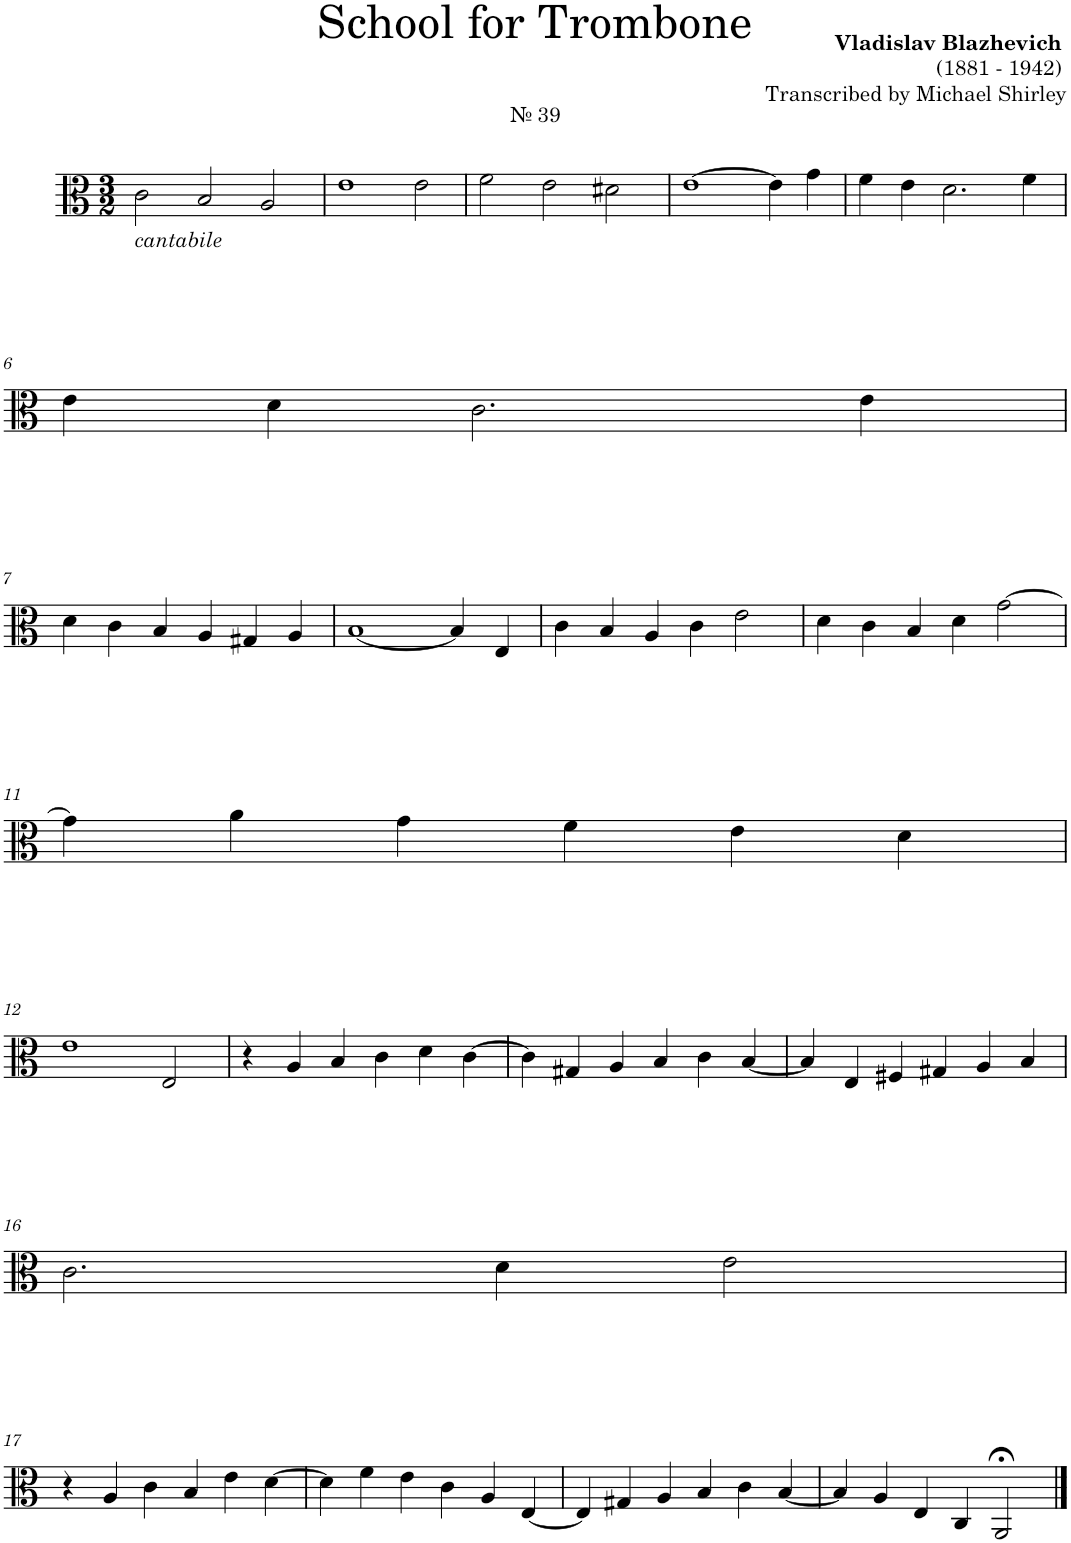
**kern
*part1
*staff1
*I"Trombone
*I'Tbn.
*clefC3
*k[]
*M3/2
=1
!LO:TX:a:t=№ 39
!LO:TX:b:i:t=cantabile
2c\
2B/
2A/
=2
1e
2e\
=3
2f\
2e\
2d#X\
=4
[1e
4e\]
4g\
=5
4f\
4e\
2.d\
4f\
!!LO:LB:g=z
=6
4e\
4d\
2.c\
4e\
!!LO:LB:g=z
=7
4d\
4c\
4B/
4A/
4G#X/
4A/
=8
[1B
4B/]
4E/
=9
4c\
4B/
4A/
4c\
2e\
=10
4d\
4c\
4B/
4d\
[2g\
!!LO:LB:g=z
=11
4g\]
4a\
4g\
4f\
4e\
4d\
!!LO:LB:g=z
=12
1e
2E/
=13
4r
4A/
4B/
4c\
4d\
[4c\
=14
4c\]
4G#X/
4A/
4B/
4c\
[4B/
=15
4B/]
4E/
4F#X/
4G#X/
4A/
4B/
!!LO:LB:g=z
=16
2.c\
4d\
2e\
!!LO:LB:g=z
=17
4r
4A/
4c\
4B/
4e\
[4d\
=18
4d\]
4f\
4e\
4c\
4A/
[4E/
=19
4E/]
4G#X/
4A/
4B/
4c\
[4B/
=20
4B/]
4A/
4E/
4C/
2AA;</
==
*-
